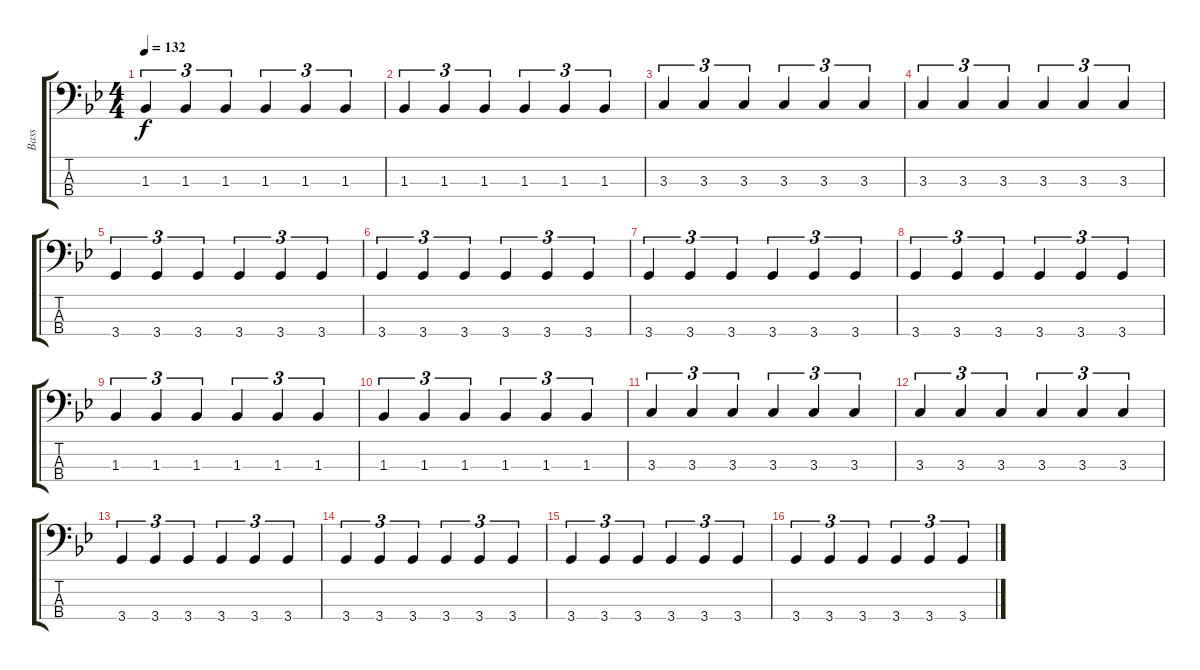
\track ("Bass" "Bass") {instrument synthbass2}
\staff {score tabs}
\tuning (G2 D2 A1 E1) {hide}
\ts (4 4)
\tempo 132
\clef f4
\ks bb
1.3.4{tu (3 2) dy f} 1.3.4{tu (3 2)} 1.3.4{tu (3 2)} 1.3.4{tu (3 2)} 1.3.4{tu (3 2)} 1.3.4{tu (3 2)} |
1.3.4{tu (3 2)} 1.3.4{tu (3 2)} 1.3.4{tu (3 2)} 1.3.4{tu (3 2)} 1.3.4{tu (3 2)} 1.3.4{tu (3 2)} |
3.3.4{tu (3 2)} 3.3.4{tu (3 2)} 3.3.4{tu (3 2)} 3.3.4{tu (3 2)} 3.3.4{tu (3 2)} 3.3.4{tu (3 2)} |
3.3.4{tu (3 2)} 3.3.4{tu (3 2)} 3.3.4{tu (3 2)} 3.3.4{tu (3 2)} 3.3.4{tu (3 2)} 3.3.4{tu (3 2)} |
3.4.4{tu (3 2)} 3.4.4{tu (3 2)} 3.4.4{tu (3 2)} 3.4.4{tu (3 2)} 3.4.4{tu (3 2)} 3.4.4{tu (3 2)} |
3.4.4{tu (3 2)} 3.4.4{tu (3 2)} 3.4.4{tu (3 2)} 3.4.4{tu (3 2)} 3.4.4{tu (3 2)} 3.4.4{tu (3 2)} |
3.4.4{tu (3 2)} 3.4.4{tu (3 2)} 3.4.4{tu (3 2)} 3.4.4{tu (3 2)} 3.4.4{tu (3 2)} 3.4.4{tu (3 2)} |
3.4.4{tu (3 2)} 3.4.4{tu (3 2)} 3.4.4{tu (3 2)} 3.4.4{tu (3 2)} 3.4.4{tu (3 2)} 3.4.4{tu (3 2)} |
1.3.4{tu (3 2)} 1.3.4{tu (3 2)} 1.3.4{tu (3 2)} 1.3.4{tu (3 2)} 1.3.4{tu (3 2)} 1.3.4{tu (3 2)} |
1.3.4{tu (3 2)} 1.3.4{tu (3 2)} 1.3.4{tu (3 2)} 1.3.4{tu (3 2)} 1.3.4{tu (3 2)} 1.3.4{tu (3 2)} |
3.3.4{tu (3 2)} 3.3.4{tu (3 2)} 3.3.4{tu (3 2)} 3.3.4{tu (3 2)} 3.3.4{tu (3 2)} 3.3.4{tu (3 2)} |
3.3.4{tu (3 2)} 3.3.4{tu (3 2)} 3.3.4{tu (3 2)} 3.3.4{tu (3 2)} 3.3.4{tu (3 2)} 3.3.4{tu (3 2)} |
3.4.4{tu (3 2)} 3.4.4{tu (3 2)} 3.4.4{tu (3 2)} 3.4.4{tu (3 2)} 3.4.4{tu (3 2)} 3.4.4{tu (3 2)} |
3.4.4{tu (3 2)} 3.4.4{tu (3 2)} 3.4.4{tu (3 2)} 3.4.4{tu (3 2)} 3.4.4{tu (3 2)} 3.4.4{tu (3 2)} |
3.4.4{tu (3 2)} 3.4.4{tu (3 2)} 3.4.4{tu (3 2)} 3.4.4{tu (3 2)} 3.4.4{tu (3 2)} 3.4.4{tu (3 2)} |
3.4.4{tu (3 2)} 3.4.4{tu (3 2)} 3.4.4{tu (3 2)} 3.4.4{tu (3 2)} 3.4.4{tu (3 2)} 3.4.4{tu (3 2)}
